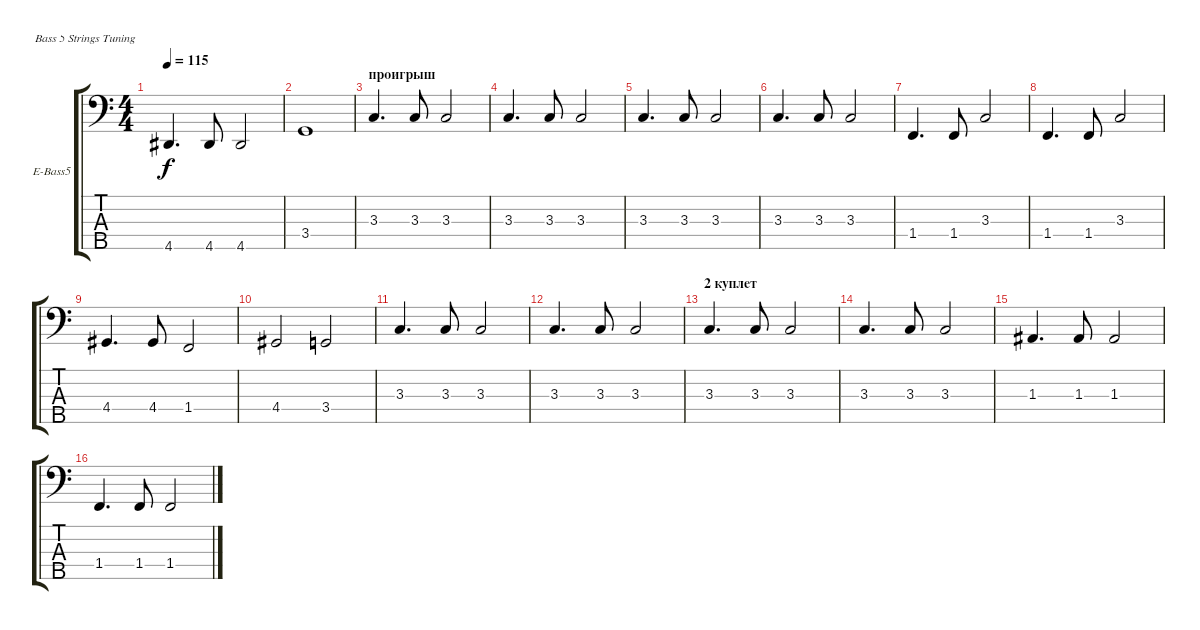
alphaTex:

\defaultSystemsLayout 4
\bracketExtendMode groupsimilarinstruments
\firstSystemTrackNameOrientation horizontal
\otherSystemsTrackNameOrientation horizontal
\track ("Electric Bass" "E-Bass5") {instrument electricbassfinger}
\staff {score tabs}
\tuning (G2 D2 A1 E1 B0)
\ts (4 4)
\tempo 115
\clef f4
\ks c
4.5.4{d dy f} 4.5.8 4.5.2 |
3.4.1 |
\section ("" "проигрыш")
3.3.4{d} 3.3.8 3.3.2 |
3.3.4{d} 3.3.8 3.3.2 |
3.3.4{d} 3.3.8 3.3.2 |
3.3.4{d} 3.3.8 3.3.2 |
1.4.4{d} 1.4.8 3.3.2 |
1.4.4{d} 1.4.8 3.3.2 |
4.4.4{d} 4.4.8 1.4.2 |
4.4.2 3.4.2 |
3.3.4{d} 3.3.8 3.3.2 |
3.3.4{d} 3.3.8 3.3.2 |
\section ("" "2 куплет")
3.3.4{d} 3.3.8 3.3.2 |
3.3.4{d} 3.3.8 3.3.2 |
1.3.4{d} 1.3.8 1.3.2 |
1.4.4{d} 1.4.8 1.4.2
